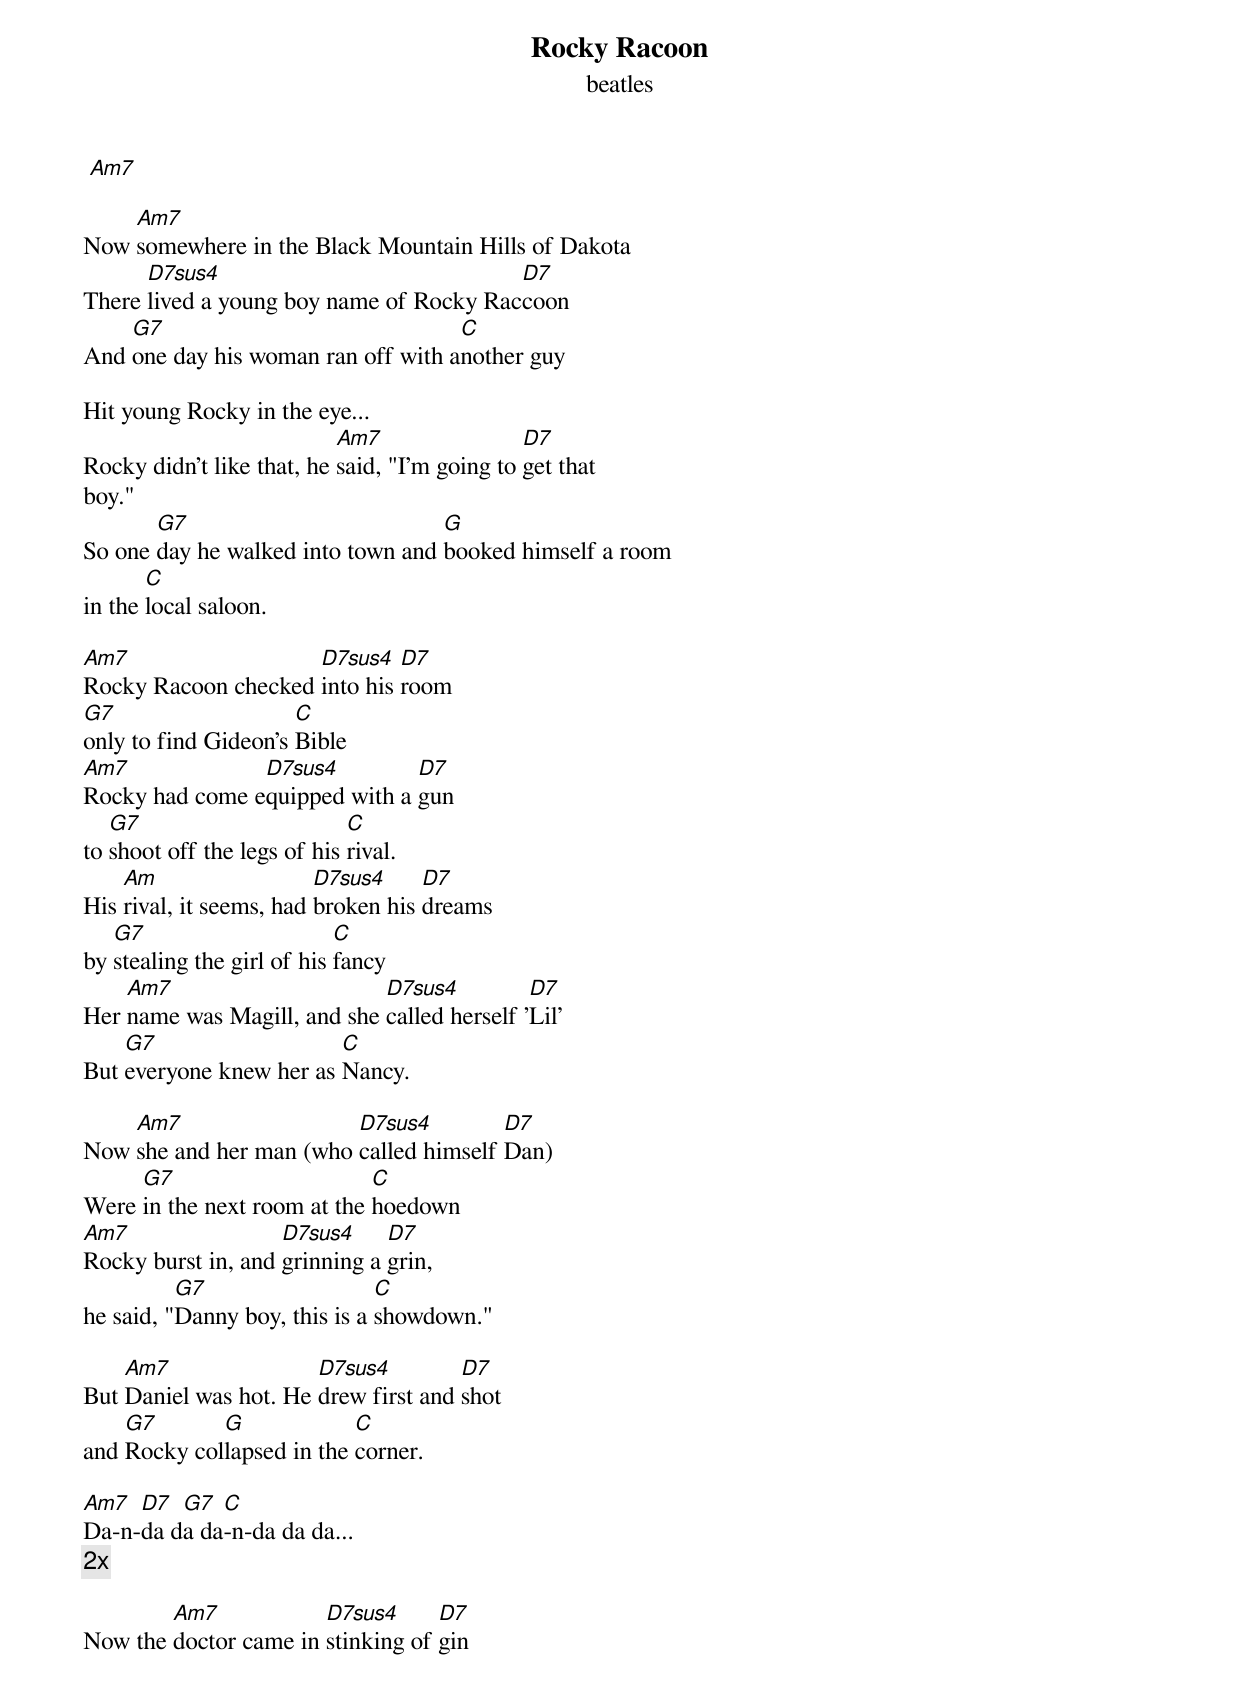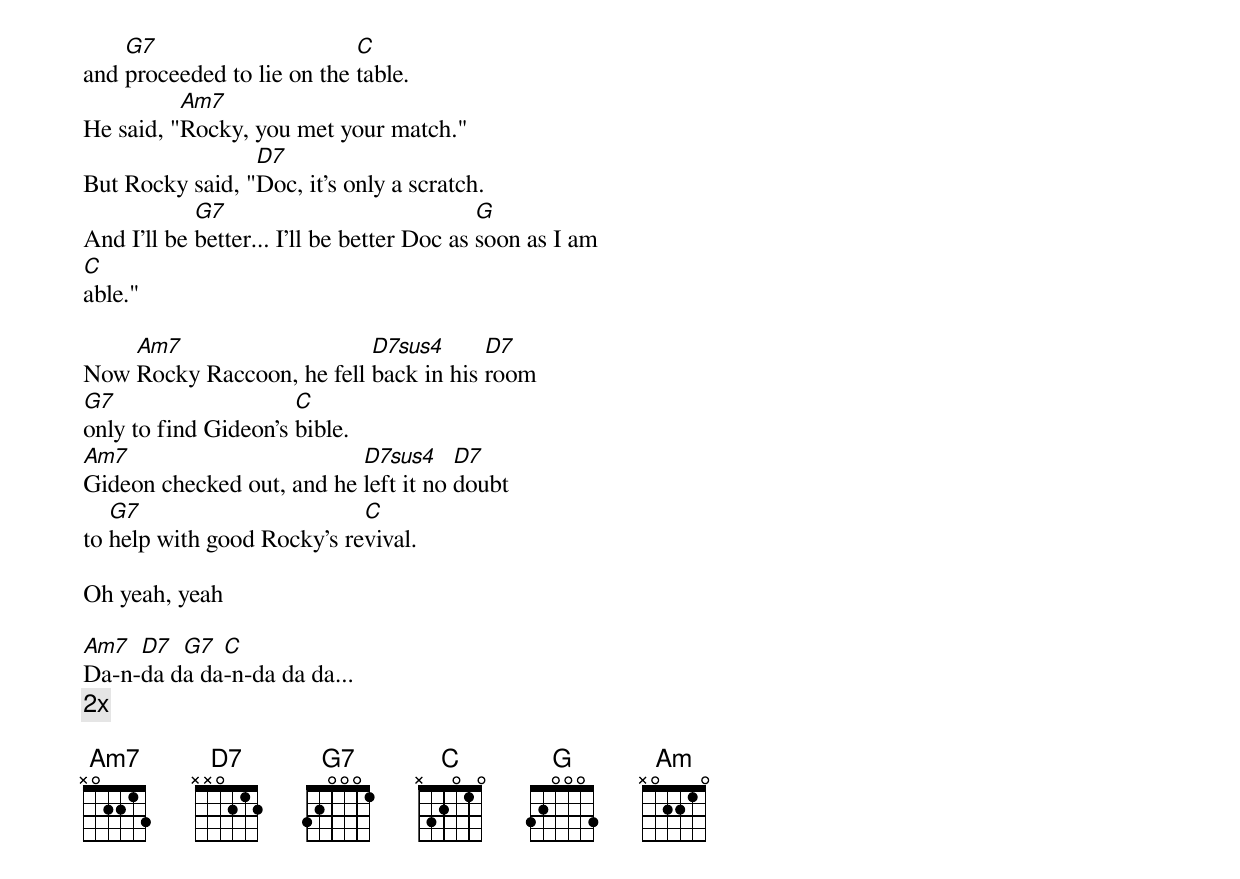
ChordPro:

{title: Rocky Racoon}
{subtitle: beatles}

 [Am7]

Now [Am7]somewhere in the Black Mountain Hills of Dakota
There [D7sus4]lived a young boy name of Rocky Rac[D7]coon
And [G7]one day his woman ran off with a[C]nother guy

Hit young Rocky in the eye...
Rocky didn't like that, he [Am7]said, "I'm going to [D7]get that
boy."
So one [G7]day he walked into town and [G]booked himself a room
in the [C]local saloon.

[Am7]Rocky Racoon checked [D7sus4]into his [D7]room
[G7]only to find Gideon's [C]Bible
[Am7]Rocky had come e[D7sus4]quipped with a [D7]gun
to [G7]shoot off the legs of his [C]rival.
His [Am]rival, it seems, had [D7sus4]broken his [D7]dreams
by [G7]stealing the girl of his [C]fancy
Her [Am7]name was Magill, and she [D7sus4]called herself '[D7]Lil'
But [G7]everyone knew her as [C]Nancy.

Now [Am7]she and her man (who [D7sus4]called himself [D7]Dan)
Were [G7]in the next room at the [C]hoedown
[Am7]Rocky burst in, and [D7sus4]grinning a [D7]grin,
he said, "[G7]Danny boy, this is a [C]showdown."

But [Am7]Daniel was hot. He [D7sus4]drew first and [D7]shot
and [G7]Rocky col[G]lapsed in the [C]corner.

[Am7]Da-n-[D7]da d[G7]a da[C]-n-da da da...
{c:2x}

Now the [Am7]doctor came in [D7sus4]stinking of [D7]gin
and [G7]proceeded to lie on the [C]table.
He said, "[Am7]Rocky, you met your match."
But Rocky said, "[D7]Doc, it's only a scratch.
And I'll be [G7]better... I'll be better Doc as [G]soon as I am
[C]able."

Now [Am7]Rocky Raccoon, he fell [D7sus4]back in his [D7]room
[G7]only to find Gideon's [C]bible.
[Am7]Gideon checked out, and he [D7sus4]left it no [D7]doubt
to [G7]help with good Rocky's re[C]vival.

Oh yeah, yeah

[Am7]Da-n-[D7]da d[G7]a da[C]-n-da da da...
{c:2x}

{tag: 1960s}
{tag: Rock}
